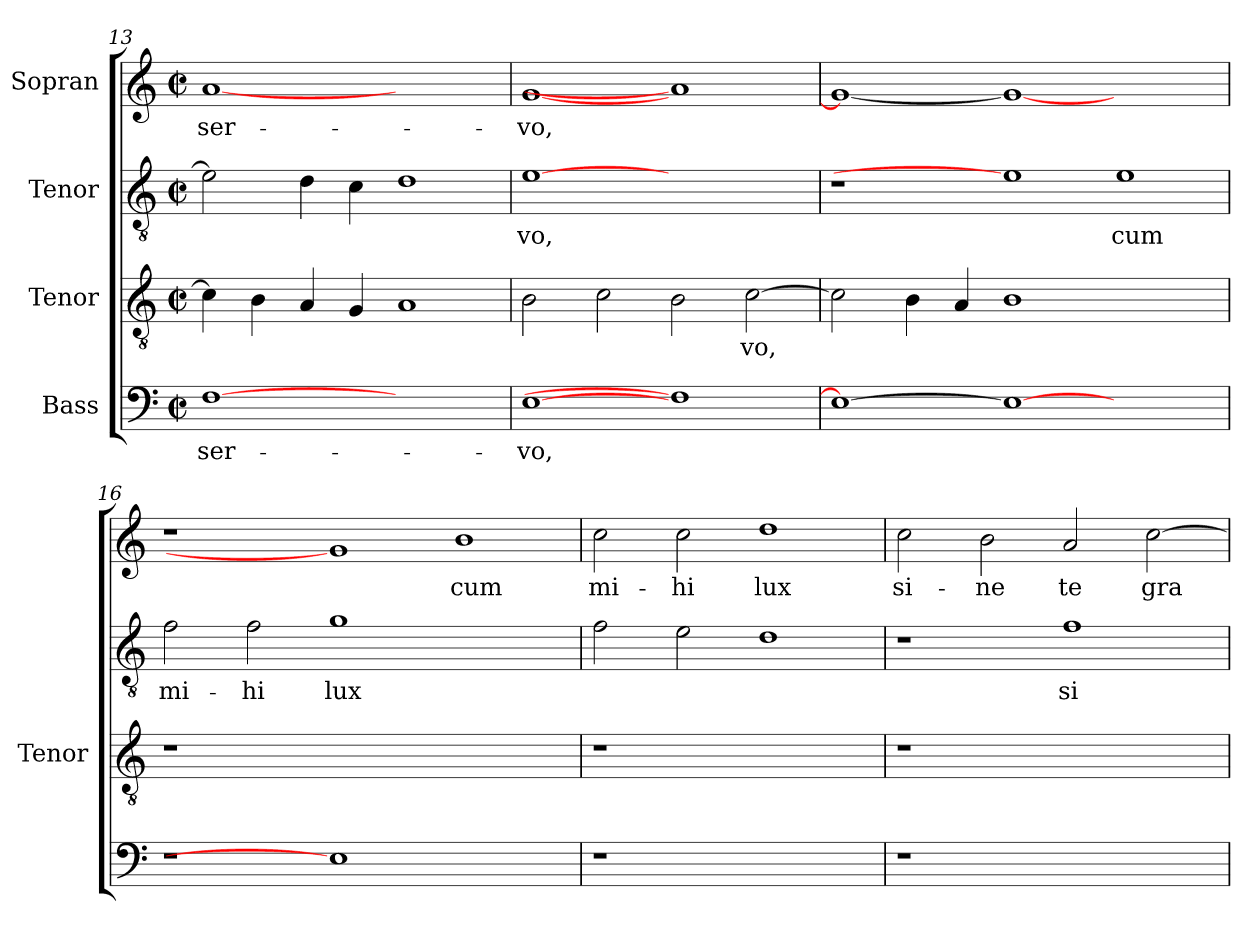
**kern	**text	**kern	**text	**kern	**text	**kern	**text
*part4	*part4	*part3	*part3	*part2	*part2	*part1	*part1
*staff4	*staff4	*staff3	*staff3	*staff2	*staff2	*staff1	*staff1
*I"Bass	*	*I"Tenor	*	*I"Tenor	*	*I"Sopran	*
*	*	*I'Tenor	*	*	*	*	*
*clefF4	*	*clefGv2	*	*clefGv2	*	*clefG2	*
*	*	*ITrd7c12	*	*ITrd7c12	*	*	*
*k[]	*	*k[]	*	*k[]	*	*k[]	*
*M2/2	*	*M2/2	*	*M2/2	*	*M2/2	*
*met(c|)	*	*met(c|)	*	*met(c|)	*	*met(c|)	*
=13	=13	=13	=13	=13	=13	=13	=13
!	!LO:LY:b:color=#000000	!	!	!	!	!	!
!	!	!	!	!	!	!	!LO:LY:b:color=#000000
[1Fi	ser-	4Ci\]	.	2Ei\]	.	[1ai	ser-
.	.	4BBi\	.	.	.	.	.
.	.	4AAi/	.	4Di\	.	.	.
.	.	4GGi/	.	4Ci\	.	.	.
1ryy	.	1AAi	.	1Di	.	1ryy	.
=14	=14	=14	=14	=14	=14	=14	=14
!	!LO:LY:b:color=#000000	!	!	!	!	!	!
!	!	!	!	!	!LO:LY:b:color=#000000	!	!
!	!	!	!	!	!	!	!LO:LY:b:color=#000000
[>1Ei	-vo,	2BBi\	.	[1Ei	-vo,	[<1gi	-vo,
.	.	2Ci\	.	.	.	.	.
1Fi]	.	2BBi\	.	1ryy	.	1ai]	.
!	!	!	!LO:LY:b:color=#000000	!	!	!	!
.	.	[>2Ci\	-vo,	.	.	.	.
!!LO:PB:g=z
=15	=15	=15	=15	=15	=15	=15	=15
1Ei_>	.	2Ci\]	.	1r	.	1gi_<	.
.	.	4BBi\	.	.	.	.	.
.	.	4AAi/	.	.	.	.	.
1Ei_	.	1BBi	.	1Ei]	.	1gi_	.
!	!	!	!	!	!LO:LY:b:color=#000000	!	!
1ryy	.	1ryy	.	1Ei	cum	1ryy	.
=16	=16	=16	=16	=16	=16	=16	=16
!LO:N:vis=1	!	!LO:N:vis=1	!	!	!	!	!
!	!	!	!	!	!LO:LY:b:color=#000000	!	!
1r	.	1r	.	2Fi\	mi-	1r	.
!	!	!	!	!	!LO:LY:b:color=#000000	!	!
.	.	.	.	2Fi\	-hi	.	.
!	!	!	!	!	!LO:LY:b:color=#000000	!	!
1Ei]	.	0ryy	.	1Gi	lux	1gi]	.
!	!	!	!	!	!	!	!LO:LY:b:color=#000000
1ryy	.	.	.	1ryy	.	1bi	cum
=17	=17	=17	=17	=17	=17	=17	=17
!LO:N:vis=1	!	!LO:N:vis=1	!	!	!	!	!
!	!	!	!	!	!	!	!LO:LY:b:color=#000000
1r	.	1r	.	2Fi\	.	2cci\	mi-
!	!	!	!	!	!	!	!LO:LY:b:color=#000000
.	.	.	.	2Ei\	.	2cci\	-hi
!	!	!	!	!	!	!	!LO:LY:b:color=#000000
1ryy	.	1ryy	.	1Di	.	1ddi	lux
=18	=18	=18	=18	=18	=18	=18	=18
!LO:N:vis=1	!	!LO:N:vis=1	!	!	!	!	!
!	!	!	!	!	!	!	!LO:LY:b:color=#000000
1r	.	1r	.	1r	.	2cci\	si-
!	!	!	!	!	!	!	!LO:LY:b:color=#000000
.	.	.	.	.	.	2bi\	-ne
!	!	!	!	!	!LO:LY:b:color=#000000	!	!
!	!	!	!	!	!	!	!LO:LY:b:color=#000000
1ryy	.	1ryy	.	1Fi	si-	2ai/	te
!	!	!	!	!	!	!	!LO:LY:b:color=#000000
.	.	.	.	.	.	[>2cci\	gra-
=	=	=	=	=	=	=	=
*-	*-	*-	*-	*-	*-	*-	*-
